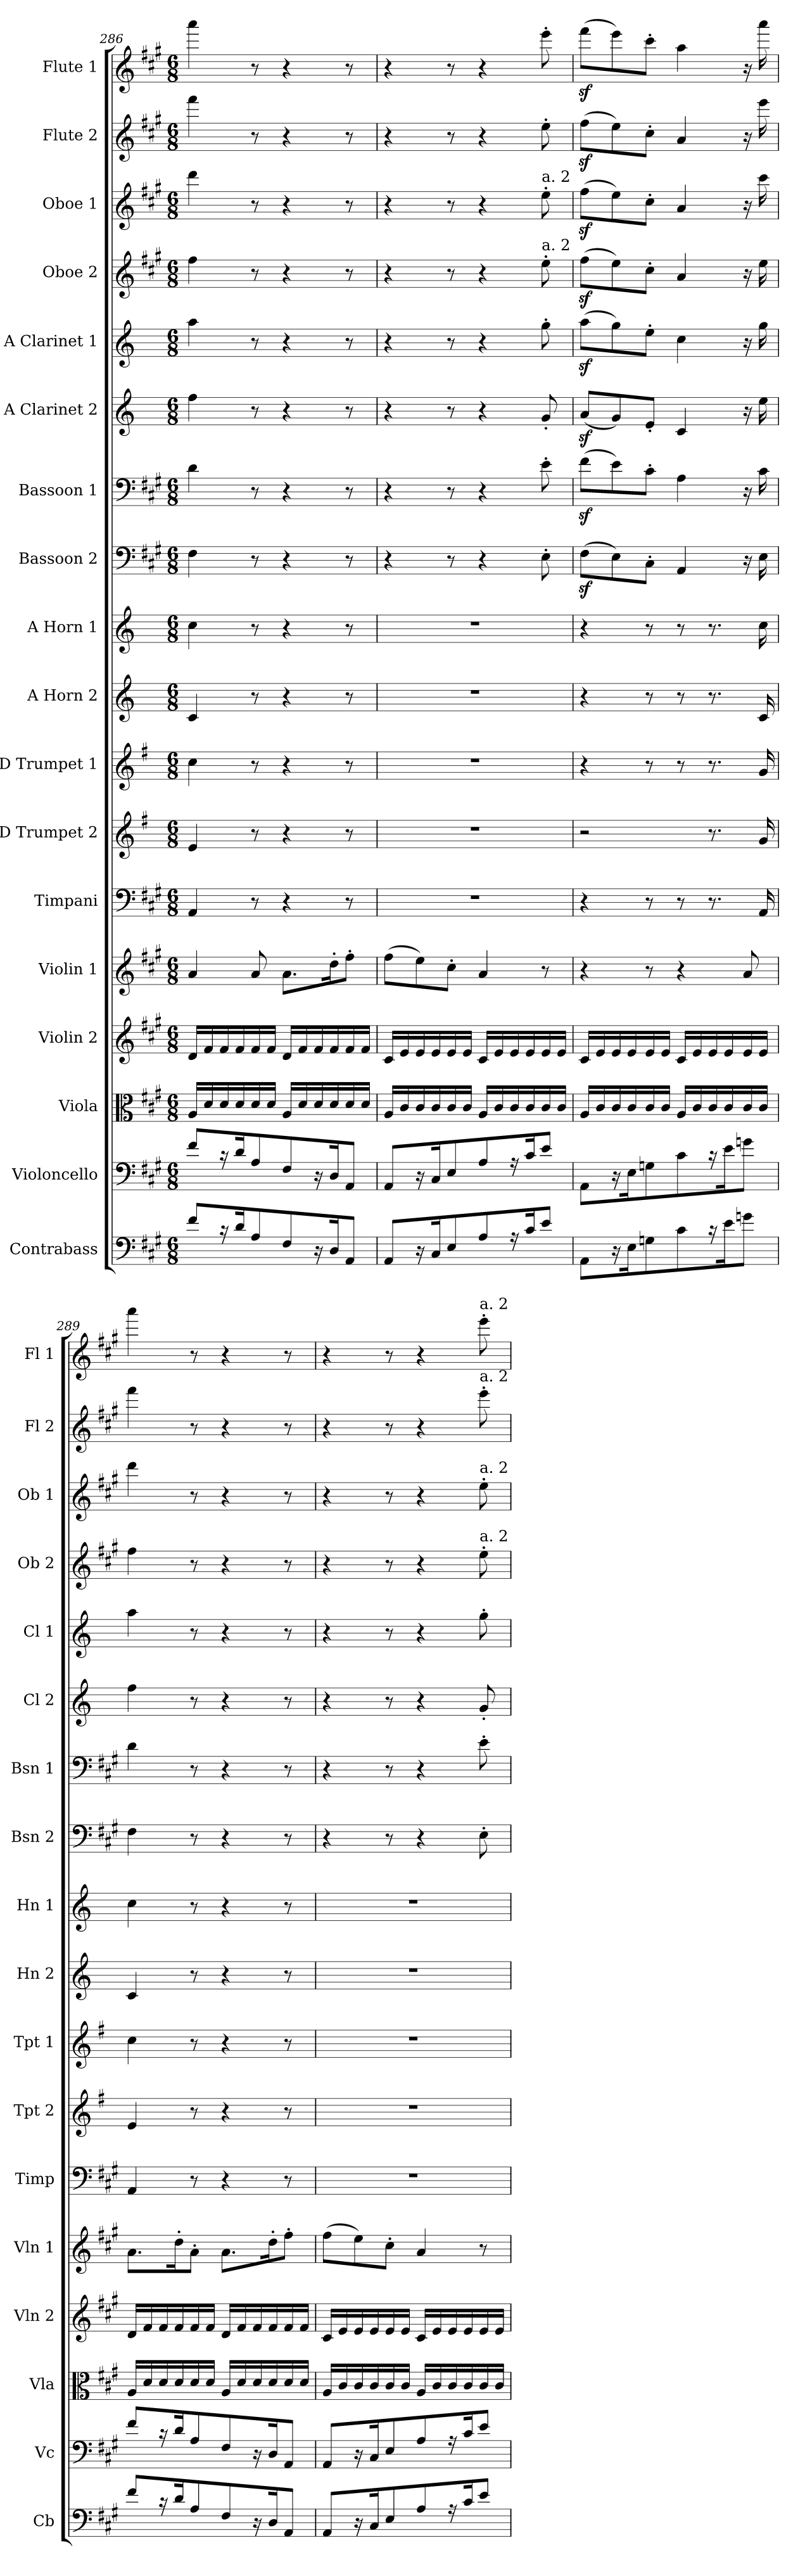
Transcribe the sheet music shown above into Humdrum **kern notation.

**kern	**kern	**kern	**kern	**kern	**kern	**kern	**kern	**kern	**kern	**kern	**kern	**kern	**kern	**kern	**kern	**kern	**kern
*part18	*part17	*part16	*part15	*part14	*part13	*part12	*part11	*part10	*part9	*part8	*part7	*part6	*part5	*part4	*part3	*part2	*part1
*staff18	*staff17	*staff16	*staff15	*staff14	*staff13	*staff12	*staff11	*staff10	*staff9	*staff8	*staff7	*staff6	*staff5	*staff4	*staff3	*staff2	*staff1
*I"Contrabass	*I"Violoncello	*I"Viola	*I"Violin 2	*I"Violin 1	*I"Timpani	*I"D Trumpet 2	*I"D Trumpet 1	*I"A Horn 2	*I"A Horn 1	*I"Bassoon 2	*I"Bassoon 1	*I"A Clarinet 2	*I"A Clarinet 1	*I"Oboe 2	*I"Oboe 1	*I"Flute 2	*I"Flute 1
*I'Cb	*I'Vc	*I'Vla	*I'Vln 2	*I'Vln 1	*I'Timp	*I'Tpt 2	*I'Tpt 1	*I'Hn 2	*I'Hn 1	*I'Bsn 2	*I'Bsn 1	*I'Cl 2	*I'Cl 1	*I'Ob 2	*I'Ob 1	*I'Fl 2	*I'Fl 1
*clefF4	*clefF4	*clefC3	*clefG2	*clefG2	*clefF4	*clefG2	*clefG2	*clefG2	*clefG2	*clefF4	*clefF4	*clefG2	*clefG2	*clefG2	*clefG2	*clefG2	*clefG2
*ITrd7c12	*	*	*	*	*	*ITrd-1c-2	*ITrd-1c-2	*ITrd2c3	*ITrd2c3	*	*	*ITrd2c3	*ITrd2c3	*	*	*	*
*k[f#c#g#]	*k[f#c#g#]	*k[f#c#g#]	*k[f#c#g#]	*k[f#c#g#]	*k[f#c#g#]	*k[f#c#g#]	*k[f#c#g#]	*k[f#c#g#]	*k[f#c#g#]	*k[f#c#g#]	*k[f#c#g#]	*k[f#c#g#]	*k[f#c#g#]	*k[f#c#g#]	*k[f#c#g#]	*k[f#c#g#]	*k[f#c#g#]
*M6/8	*M6/8	*M6/8	*M6/8	*M6/8	*M6/8	*M6/8	*M6/8	*M6/8	*M6/8	*M6/8	*M6/8	*M6/8	*M6/8	*M6/8	*M6/8	*M6/8	*M6/8
=286	=286	=286	=286	=286	=286	=286	=286	=286	=286	=286	=286	=286	=286	=286	=286	=286	=286
8F#\L	8f#\L	16A/LL	16d/LL	4a/	4AA/	4f#/	4dd\	4A/	4a\	4F#\	4d\	4dd\	4ff#\	4ff#\	4ddd\	4fff#\	4aaa\
.	.	16d/	16f#/	.	.	.	.	.	.	.	.	.	.	.	.	.	.
16r	16r	16d/	16f#/	.	.	.	.	.	.	.	.	.	.	.	.	.	.
16D\J	16d\J	16d/	16f#/	.	.	.	.	.	.	.	.	.	.	.	.	.	.
8AA\J	8A\J	16d/	16f#/	8a/	8r	8r	8r	8r	8r	8r	8r	8r	8r	8r	8r	8r	8r
.	.	16d/JJ	16f#/JJ	.	.	.	.	.	.	.	.	.	.	.	.	.	.
8FF#/L	8F#/L	16A/LL	16d/LL	8.a\L	4r	4r	4r	4r	4r	4r	4r	4r	4r	4r	4r	4r	4r
.	.	16d/	16f#/	.	.	.	.	.	.	.	.	.	.	.	.	.	.
16r	16r	16d/	16f#/	.	.	.	.	.	.	.	.	.	.	.	.	.	.
16DD/J	16D/J	16d/	16f#/	16dd'\K	.	.	.	.	.	.	.	.	.	.	.	.	.
8AAA/J	8AA/J	16d/	16f#/	8ff#'\J	8r	8r	8r	8r	8r	8r	8r	8r	8r	8r	8r	8r	8r
.	.	16d/JJ	16f#/JJ	.	.	.	.	.	.	.	.	.	.	.	.	.	.
=287	=287	=287	=287	=287	=287	=287	=287	=287	=287	=287	=287	=287	=287	=287	=287	=287	=287
8AAA/L	8AA/L	16A/LL	16c#/LL	(8ff#\L	2.r	2.r	2.r	2.r	2.r	4r	4r	4r	4r	4r	4r	4r	4r
.	.	16c#/	16e/	.	.	.	.	.	.	.	.	.	.	.	.	.	.
16r	16r	16c#/	16e/	8ee\)	.	.	.	.	.	.	.	.	.	.	.	.	.
16CC#/J	16C#/J	16c#/	16e/	.	.	.	.	.	.	.	.	.	.	.	.	.	.
8EE/J	8E/J	16c#/	16e/	8cc#'\J	.	.	.	.	.	8r	8r	8r	8r	8r	8r	8r	8r
.	.	16c#/JJ	16e/JJ	.	.	.	.	.	.	.	.	.	.	.	.	.	.
8AA\L	8A\L	16A/LL	16c#/LL	4a/	.	.	.	.	.	4r	4r	4r	4r	4r	4r	4r	4r
.	.	16c#/	16e/	.	.	.	.	.	.	.	.	.	.	.	.	.	.
16r	16r	16c#/	16e/	.	.	.	.	.	.	.	.	.	.	.	.	.	.
16C#\J	16c#\J	16c#/	16e/	.	.	.	.	.	.	.	.	.	.	.	.	.	.
!	!	!	!	!	!	!	!	!	!	!	!	!	!	!	!LO:TX:a:t=a. 2	!	!
!	!	!	!	!	!	!	!	!	!	!	!	!	!	!LO:TX:a:t=a. 2	!	!	!
8E\J	8e\J	16c#/	16e/	8r	.	.	.	.	.	8E'\	8e'\	8e'/	8ee'\	8ee'\	8ee'\	8ee'\	8eee'\
.	.	16c#/JJ	16e/JJ	.	.	.	.	.	.	.	.	.	.	.	.	.	.
=288	=288	=288	=288	=288	=288	=288	=288	=288	=288	=288	=288	=288	=288	=288	=288	=288	=288
8AAA\L	8AA\L	16A/LL	16c#/LL	4r	4r	2r	4r	4r	4r	(8F#z<\L	(8f#z<\L	(8f#z</L	(8ff#z<\L	(8ff#z<\L	(8ff#z<\L	(8ff#z<\L	(8fff#z<\L
.	.	16c#/	16e/	.	.	.	.	.	.	.	.	.	.	.	.	.	.
16r	16r	16c#/	16e/	.	.	.	.	.	.	8E\)	8e\)	8e/)	8ee\)	8ee\)	8ee\)	8ee\)	8eee\)
16EE\J	16E\J	16c#/	16e/	.	.	.	.	.	.	.	.	.	.	.	.	.	.
8GGn\J	8Gn\J	16c#/	16e/	8r	8r	.	8r	8r	8r	8C#'\J	8c#'\J	8c#'/J	8cc#'\J	8cc#'\J	8cc#'\J	8cc#'\J	8ccc#'\J
.	.	16c#/JJ	16e/JJ	.	.	.	.	.	.	.	.	.	.	.	.	.	.
8C#\L	8c#\L	16A/LL	16c#/LL	4r	8r	.	8r	8r	8r	4AA/	4A\	4A/	4a\	4a/	4a/	4a/	4aa\
.	.	16c#/	16e/	.	.	.	.	.	.	.	.	.	.	.	.	.	.
16r	16r	16c#/	16e/	.	8.r	8.r	8.r	8.r	8.r	.	.	.	.	.	.	.	.
16E\J	16e\J	16c#/	16e/	.	.	.	.	.	.	.	.	.	.	.	.	.	.
8Gn\J	8gn\J	16c#/	16e/	8a/	.	.	.	.	.	16r	16r	16r	16r	16r	16r	16r	16r
.	.	16c#/JJ	16e/JJ	.	16AA/	16a/	16a/	16A/	16a\	16E\	16c#\	16cc#\	16ee\	16ee\	16ccc#\	16eee\	16aaa\
=289	=289	=289	=289	=289	=289	=289	=289	=289	=289	=289	=289	=289	=289	=289	=289	=289	=289
8F#\L	8f#\L	16A/LL	16d/LL	8.a\L	4AA/	4f#/	4dd\	4A/	4a\	4F#\	4d\	4dd\	4ff#\	4ff#\	4ddd\	4fff#\	4aaa\
.	.	16d/	16f#/	.	.	.	.	.	.	.	.	.	.	.	.	.	.
16r	16r	16d/	16f#/	.	.	.	.	.	.	.	.	.	.	.	.	.	.
16D\J	16d\J	16d/	16f#/	16dd'\K	.	.	.	.	.	.	.	.	.	.	.	.	.
8AA\J	8A\J	16d/	16f#/	8a'\J	8r	8r	8r	8r	8r	8r	8r	8r	8r	8r	8r	8r	8r
.	.	16d/JJ	16f#/JJ	.	.	.	.	.	.	.	.	.	.	.	.	.	.
8FF#/L	8F#/L	16A/LL	16d/LL	8.a\L	4r	4r	4r	4r	4r	4r	4r	4r	4r	4r	4r	4r	4r
.	.	16d/	16f#/	.	.	.	.	.	.	.	.	.	.	.	.	.	.
16r	16r	16d/	16f#/	.	.	.	.	.	.	.	.	.	.	.	.	.	.
16DD/J	16D/J	16d/	16f#/	16dd'\K	.	.	.	.	.	.	.	.	.	.	.	.	.
8AAA/J	8AA/J	16d/	16f#/	8ff#'\J	8r	8r	8r	8r	8r	8r	8r	8r	8r	8r	8r	8r	8r
.	.	16d/JJ	16f#/JJ	.	.	.	.	.	.	.	.	.	.	.	.	.	.
!!LO:PB:g=z
=290	=290	=290	=290	=290	=290	=290	=290	=290	=290	=290	=290	=290	=290	=290	=290	=290	=290
8AAA/L	8AA/L	16A/LL	16c#/LL	(8ff#\L	2.r	2.r	2.r	2.r	2.r	4r	4r	4r	4r	4r	4r	4r	4r
.	.	16c#/	16e/	.	.	.	.	.	.	.	.	.	.	.	.	.	.
16r	16r	16c#/	16e/	8ee\)	.	.	.	.	.	.	.	.	.	.	.	.	.
16CC#/J	16C#/J	16c#/	16e/	.	.	.	.	.	.	.	.	.	.	.	.	.	.
8EE/J	8E/J	16c#/	16e/	8cc#'\J	.	.	.	.	.	8r	8r	8r	8r	8r	8r	8r	8r
.	.	16c#/JJ	16e/JJ	.	.	.	.	.	.	.	.	.	.	.	.	.	.
8AA\L	8A\L	16A/LL	16c#/LL	4a/	.	.	.	.	.	4r	4r	4r	4r	4r	4r	4r	4r
.	.	16c#/	16e/	.	.	.	.	.	.	.	.	.	.	.	.	.	.
16r	16r	16c#/	16e/	.	.	.	.	.	.	.	.	.	.	.	.	.	.
16C#\J	16c#\J	16c#/	16e/	.	.	.	.	.	.	.	.	.	.	.	.	.	.
!	!	!	!	!	!	!	!	!	!	!	!	!	!	!	!	!	!LO:TX:a:t=a. 2
!	!	!	!	!	!	!	!	!	!	!	!	!	!	!	!	!LO:TX:a:t=a. 2	!
!	!	!	!	!	!	!	!	!	!	!	!	!	!	!	!LO:TX:a:t=a. 2	!	!
!	!	!	!	!	!	!	!	!	!	!	!	!	!	!LO:TX:a:t=a. 2	!	!	!
8E\J	8e\J	16c#/	16e/	8r	.	.	.	.	.	8E'\	8e'\	8e'/	8ee'\	8ee'\	8ee'\	8eee'\	8eee'\
.	.	16c#/JJ	16e/JJ	.	.	.	.	.	.	.	.	.	.	.	.	.	.
=	=	=	=	=	=	=	=	=	=	=	=	=	=	=	=	=	=
*-	*-	*-	*-	*-	*-	*-	*-	*-	*-	*-	*-	*-	*-	*-	*-	*-	*-
